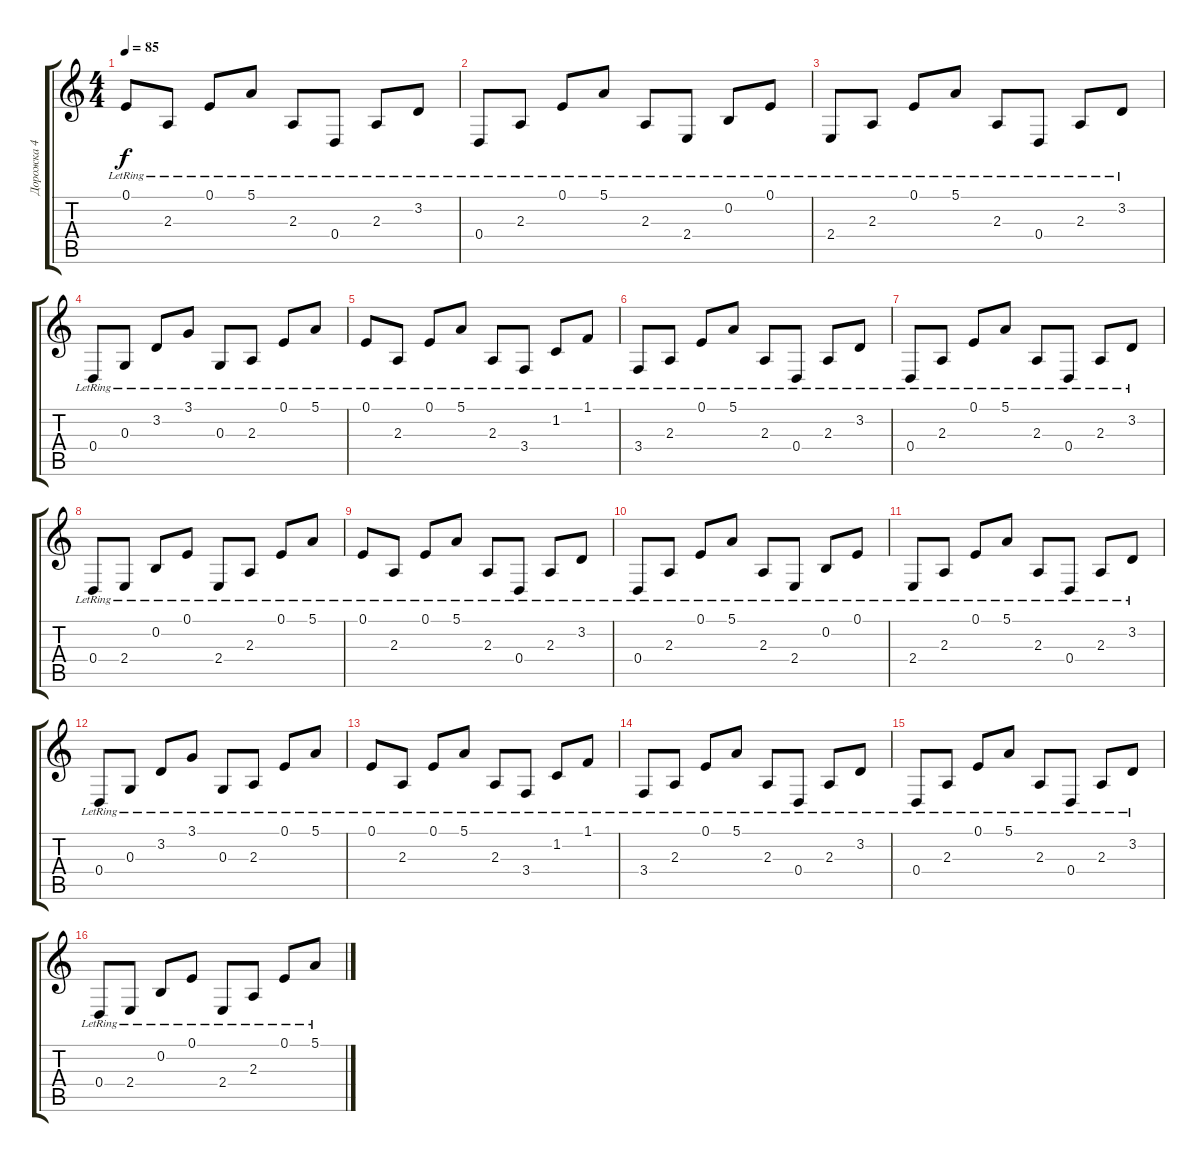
\track ("Дорожка 4" "Дорожка 4") {instrument acousticgrandpiano}
\staff {score tabs}
\tuning (E4 B3 G3 D3 A2 E2) {hide}
\ts (4 4)
\tempo 85
\clef g2
\ks c
0.1{lr}.8{dy f} 2.3{lr}.8 0.1{lr}.8 5.1{lr}.8 2.3{lr}.8 0.4{lr}.8 2.3{lr}.8 3.2{lr}.8 |
0.4{lr}.8 2.3{lr}.8 0.1{lr}.8 5.1{lr}.8 2.3{lr}.8 2.4{lr}.8 0.2{lr}.8 0.1{lr}.8 |
2.4{lr}.8 2.3{lr}.8 0.1{lr}.8 5.1{lr}.8 2.3{lr}.8 0.4{lr}.8 2.3{lr}.8 3.2{lr}.8 |
0.4{lr}.8 0.3{lr}.8 3.2{lr}.8 3.1{lr}.8 0.3{lr}.8 2.3{lr}.8 0.1{lr}.8 5.1{lr}.8 |
0.1{lr}.8 2.3{lr}.8 0.1{lr}.8 5.1{lr}.8 2.3{lr}.8 3.4{lr}.8 1.2{lr}.8 1.1{lr}.8 |
3.4{lr}.8 2.3{lr}.8 0.1{lr}.8 5.1{lr}.8 2.3{lr}.8 0.4{lr}.8 2.3{lr}.8 3.2{lr}.8 |
0.4{lr}.8 2.3{lr}.8 0.1{lr}.8 5.1{lr}.8 2.3{lr}.8 0.4{lr}.8 2.3{lr}.8 3.2{lr}.8 |
0.4{lr}.8 2.4{lr}.8 0.2{lr}.8 0.1{lr}.8 2.4{lr}.8 2.3{lr}.8 0.1{lr}.8 5.1{lr}.8 |
0.1{lr}.8 2.3{lr}.8 0.1{lr}.8 5.1{lr}.8 2.3{lr}.8 0.4{lr}.8 2.3{lr}.8 3.2{lr}.8 |
0.4{lr}.8 2.3{lr}.8 0.1{lr}.8 5.1{lr}.8 2.3{lr}.8 2.4{lr}.8 0.2{lr}.8 0.1{lr}.8 |
2.4{lr}.8 2.3{lr}.8 0.1{lr}.8 5.1{lr}.8 2.3{lr}.8 0.4{lr}.8 2.3{lr}.8 3.2{lr}.8 |
0.4{lr}.8 0.3{lr}.8 3.2{lr}.8 3.1{lr}.8 0.3{lr}.8 2.3{lr}.8 0.1{lr}.8 5.1{lr}.8 |
0.1{lr}.8 2.3{lr}.8 0.1{lr}.8 5.1{lr}.8 2.3{lr}.8 3.4{lr}.8 1.2{lr}.8 1.1{lr}.8 |
3.4{lr}.8 2.3{lr}.8 0.1{lr}.8 5.1{lr}.8 2.3{lr}.8 0.4{lr}.8 2.3{lr}.8 3.2{lr}.8 |
0.4{lr}.8 2.3{lr}.8 0.1{lr}.8 5.1{lr}.8 2.3{lr}.8 0.4{lr}.8 2.3{lr}.8 3.2{lr}.8 |
0.4{lr}.8 2.4{lr}.8 0.2{lr}.8 0.1{lr}.8 2.4{lr}.8 2.3{lr}.8 0.1{lr}.8 5.1{lr}.8
